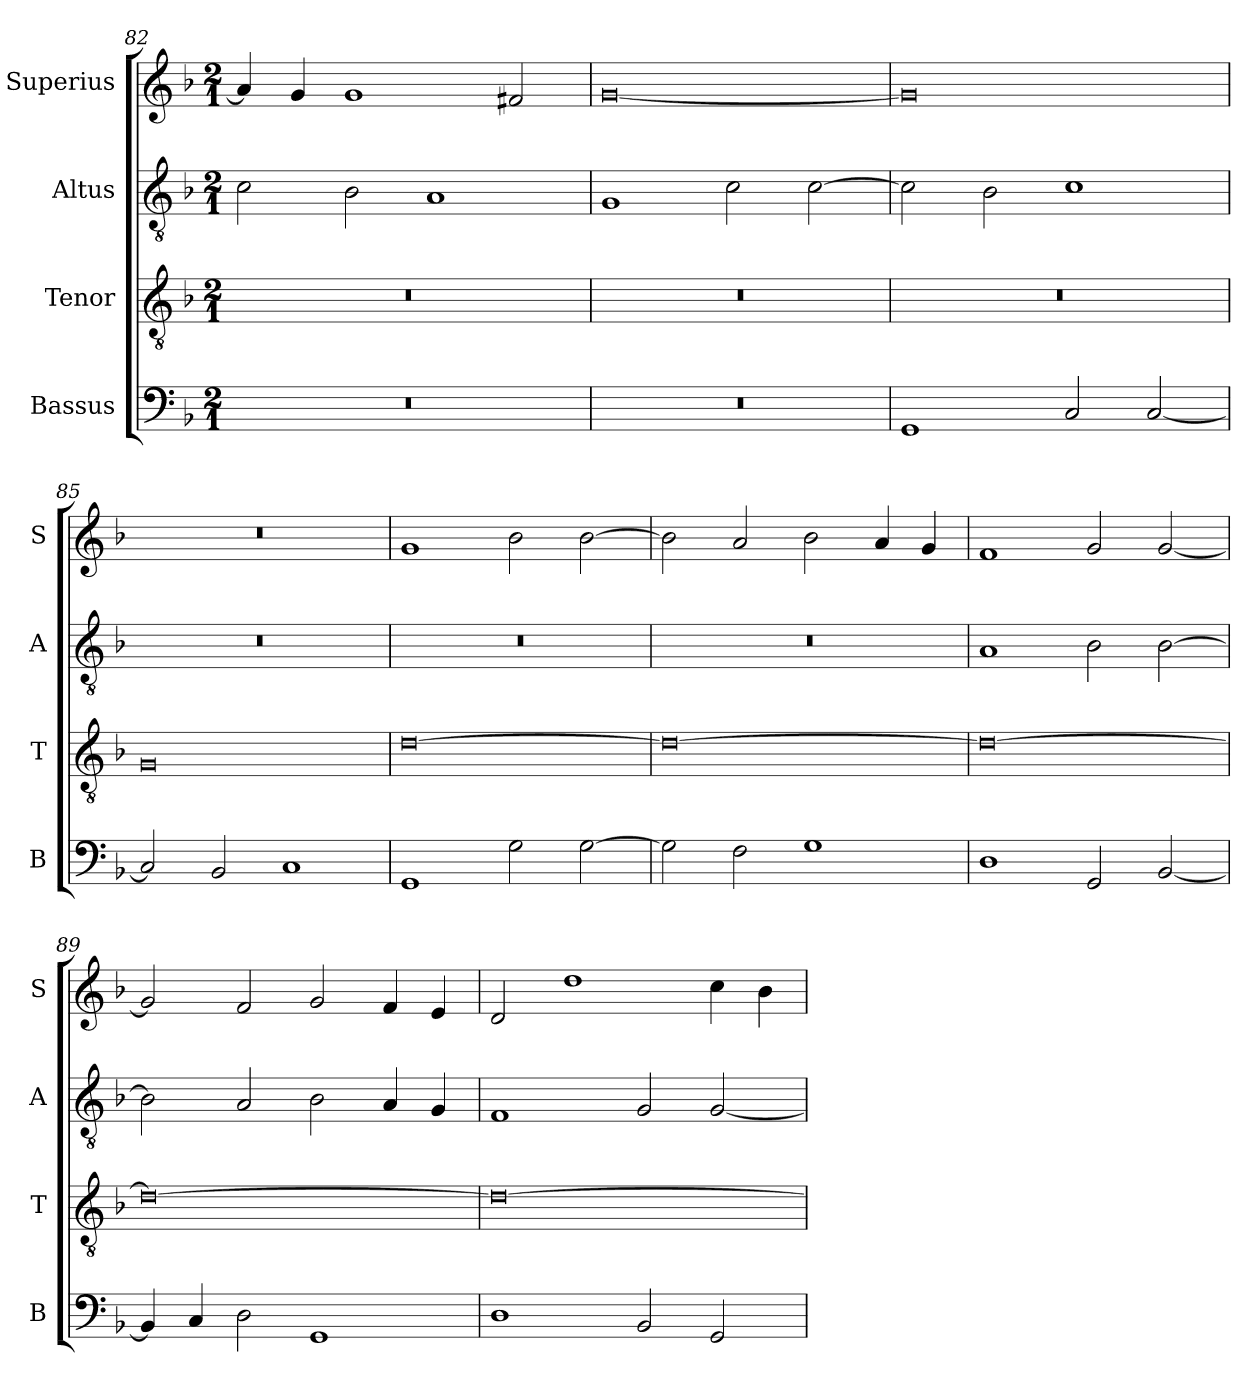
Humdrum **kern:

**kern	**kern	**kern	**kern
*part4	*part3	*part2	*part1
*staff4	*staff3	*staff2	*staff1
*I"Bassus	*I"Tenor	*I"Altus	*I"Superius
*I'B	*I'T	*I'A	*I'S
*clefF4	*clefGv2	*clefGv2	*clefG2
*k[b-]	*k[b-]	*k[b-]	*k[b-]
*M2/1	*M2/1	*M2/1	*M2/1
=82	=82	=82	=82
0r	0r	2c\	4a/]
.	.	.	4g/
.	.	2B-\	1g
.	.	1A	.
.	.	.	2f#X/
=83	=83	=83	=83
0r	0r	1G	[0g
.	.	2c\	.
.	.	[2c\	.
=84	=84	=84	=84
1GG	0r	2c\]	0g]
.	.	2B-\	.
2C/	.	1c	.
[2C/	.	.	.
=85	=85	=85	=85
2C/]	0G	0r	0r
2BB-/	.	.	.
1C	.	.	.
=86	=86	=86	=86
1GG	[0d	0r	1g
2G\	.	.	2b-\
[2G\	.	.	[2b-\
=87	=87	=87	=87
2G\]	0d_	0r	2b-\]
2F\	.	.	2a/
1G	.	.	2b-\
.	.	.	4a/
.	.	.	4g/
=88	=88	=88	=88
1D	0d_	1A	1f
2GG/	.	2B-\	2g/
[2BB-/	.	[2B-\	[2g/
=89	=89	=89	=89
4BB-/]	0d_	2B-\]	2g/]
4C/	.	.	.
2D\	.	2A/	2f/
1GG	.	2B-\	2g/
.	.	4A/	4f/
.	.	4G/	4e/
=90	=90	=90	=90
1D	0d_	1F	2d/
.	.	.	1dd
2BB-/	.	2G/	.
2GG/	.	[2G/	4cc\
.	.	.	4b-\
=	=	=	=
*-	*-	*-	*-
